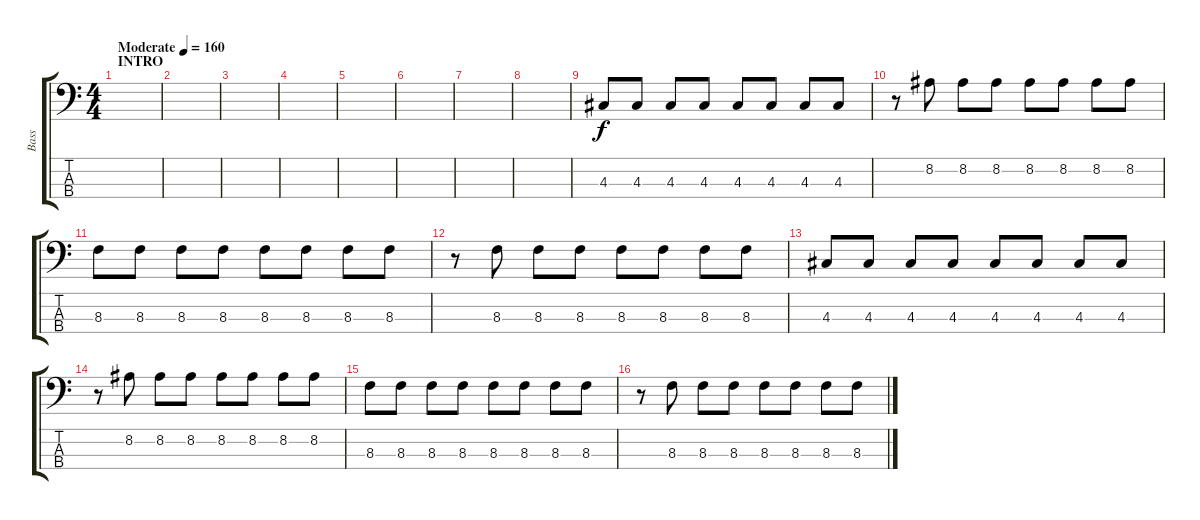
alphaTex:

\track ("Bass" "Bass") {instrument electricbassfinger}
\staff {score tabs}
\tuning (G2 D2 A1 E1) {hide}
\ts (4 4)
\section ("" "INTRO")
\tempo (160 "Moderate")
\clef f4
\ks c
|
|
|
|
|
|
|
|
4.3.8 4.3.8 4.3.8 4.3.8 4.3.8 4.3.8 4.3.8 4.3.8 |
r.8 8.2.8 8.2.8 8.2.8 8.2.8 8.2.8 8.2.8 8.2.8 |
8.3.8 8.3.8 8.3.8 8.3.8 8.3.8 8.3.8 8.3.8 8.3.8 |
r.8 8.3.8 8.3.8 8.3.8 8.3.8 8.3.8 8.3.8 8.3.8 |
4.3.8 4.3.8 4.3.8 4.3.8 4.3.8 4.3.8 4.3.8 4.3.8 |
r.8 8.2.8 8.2.8 8.2.8 8.2.8 8.2.8 8.2.8 8.2.8 |
8.3.8 8.3.8 8.3.8 8.3.8 8.3.8 8.3.8 8.3.8 8.3.8 |
r.8 8.3.8 8.3.8 8.3.8 8.3.8 8.3.8 8.3.8 8.3.8
